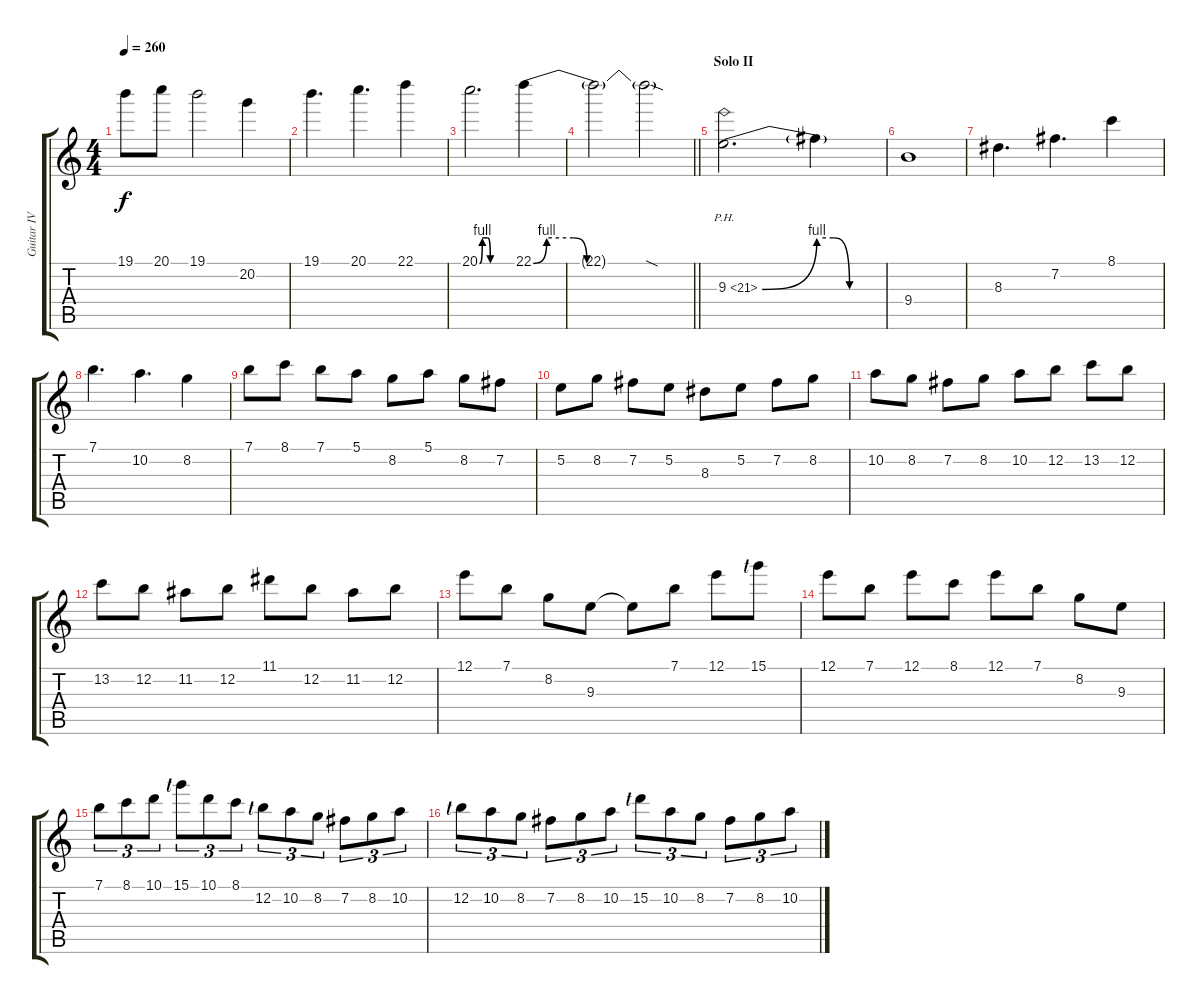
\track ("Guitar IV" "Guitar IV") {instrument distortionguitar}
\staff {score tabs}
\tuning (E4 B3 G3 D3 A2 E2) {hide}
\ts (4 4)
\tempo 260
\clef g2
\ks c
19.1.8{dy f} 20.1.8 19.1.2 20.2.4 |
19.1.4{d} 20.1.4{d} 22.1.4 |
20.1{be (custom 0 0 5 4 15 4 20 0 60 0)}.2{d} 22.1{be (custom 0 0 5 4 15 4 20 0 60 0)}.4 |
\barLineRight lightlight
22.1{t}.2 22.1{sod t}.2 |
\section ("" "Solo II")
9.3{be (bend 0 0 60 4) ph 12}.2{d balance 8} 9.3{be (custom 0 4 15 4 30 0 60 0) t}.4 |
9.4.1 |
8.3.4{d} 7.2.4{d} 8.1.4 |
7.1.4{d} 10.2.4{d} 8.2.4 |
7.1.8 8.1.8 7.1.8 5.1.8 8.2.8 5.1.8 8.2.8 7.2.8 |
5.2.8 8.2.8 7.2.8 5.2.8 8.3.8 5.2.8 7.2.8 8.2.8 |
10.2.8 8.2.8 7.2.8 8.2.8 10.2.8 12.2.8 13.2.8 12.2.8 |
13.2.8 12.2.8 11.2.8 12.2.8 11.1.8 12.2.8 11.2.8 12.2.8 |
12.1.8 7.1.8 8.2.8 9.3.8 9.3{t}.8 7.1.8 12.1.8 15.1{lf 1}.8 |
12.1.8 7.1.8 12.1.8 8.1.8 12.1.8 7.1.8 8.2.8 9.3.8 |
7.1.8{tu (3 2)} 8.1.8{tu (3 2)} 10.1.8{tu (3 2)} 15.1{lf 1}.8{tu (3 2)} 10.1.8{tu (3 2)} 8.1.8{tu (3 2)} 12.2{lf 1}.8{tu (3 2)} 10.2.8{tu (3 2)} 8.2.8{tu (3 2)} 7.2.8{tu (3 2)} 8.2.8{tu (3 2)} 10.2.8{tu (3 2)} |
12.2{lf 1}.8{tu (3 2)} 10.2.8{tu (3 2)} 8.2.8{tu (3 2)} 7.2.8{tu (3 2)} 8.2.8{tu (3 2)} 10.2.8{tu (3 2)} 15.2{lf 1}.8{tu (3 2)} 10.2.8{tu (3 2)} 8.2.8{tu (3 2)} 7.2.8{tu (3 2)} 8.2.8{tu (3 2)} 10.2.8{tu (3 2)}
